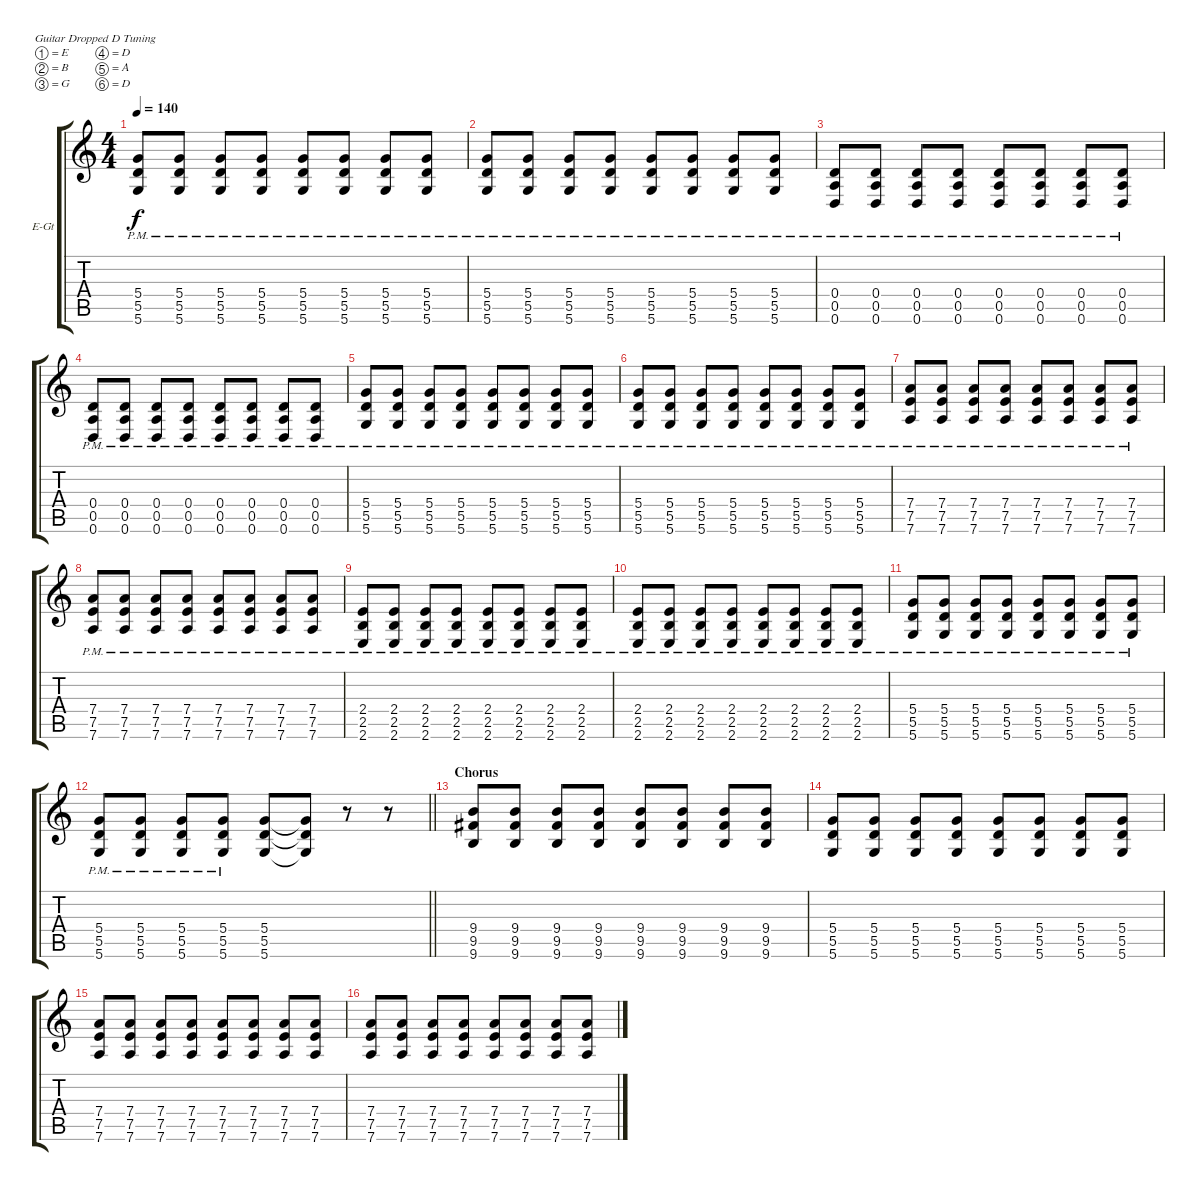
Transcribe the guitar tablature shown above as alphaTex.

\bracketExtendMode groupsimilarinstruments
\firstSystemTrackNameOrientation horizontal
\otherSystemsTrackNameOrientation horizontal
\track ("Rhythm Guitar" "E-Gt") {instrument overdrivenguitar}
\staff {score tabs}
\tuning (E4 B3 G3 D3 A2 D2)
\ts (4 4)
\tempo 140
\clef g2
\ks c
(5.5{pm} 5.6{pm} 5.4{pm}).8{dy f} (5.5{pm} 5.6{pm} 5.4{pm}).8 (5.5{pm} 5.6{pm} 5.4{pm}).8 (5.5{pm} 5.6{pm} 5.4{pm}).8 (5.5{pm} 5.6{pm} 5.4{pm}).8 (5.5{pm} 5.6{pm} 5.4{pm}).8 (5.5{pm} 5.6{pm} 5.4{pm}).8 (5.5{pm} 5.6{pm} 5.4{pm}).8 |
(5.5{pm} 5.6{pm} 5.4{pm}).8 (5.5{pm} 5.6{pm} 5.4{pm}).8 (5.5{pm} 5.6{pm} 5.4{pm}).8 (5.5{pm} 5.6{pm} 5.4{pm}).8 (5.5{pm} 5.6{pm} 5.4{pm}).8 (5.5{pm} 5.6{pm} 5.4{pm}).8 (5.5{pm} 5.6{pm} 5.4{pm}).8 (5.5{pm} 5.6{pm} 5.4{pm}).8 |
(0.5{pm} 0.6{pm} 0.4{pm}).8 (0.5{pm} 0.6{pm} 0.4{pm}).8 (0.5{pm} 0.6{pm} 0.4{pm}).8 (0.5{pm} 0.6{pm} 0.4{pm}).8 (0.5{pm} 0.6{pm} 0.4{pm}).8 (0.5{pm} 0.6{pm} 0.4{pm}).8 (0.5{pm} 0.6{pm} 0.4{pm}).8 (0.5{pm} 0.6{pm} 0.4{pm}).8 |
(0.5{pm} 0.6{pm} 0.4{pm}).8 (0.5{pm} 0.6{pm} 0.4{pm}).8 (0.5{pm} 0.6{pm} 0.4{pm}).8 (0.5{pm} 0.6{pm} 0.4{pm}).8 (0.5{pm} 0.6{pm} 0.4{pm}).8 (0.5{pm} 0.6{pm} 0.4{pm}).8 (0.5{pm} 0.6{pm} 0.4{pm}).8 (0.5{pm} 0.6{pm} 0.4{pm}).8 |
(5.5{pm} 5.6{pm} 5.4{pm}).8 (5.5{pm} 5.6{pm} 5.4{pm}).8 (5.5{pm} 5.6{pm} 5.4{pm}).8 (5.5{pm} 5.6{pm} 5.4{pm}).8 (5.5{pm} 5.6{pm} 5.4{pm}).8 (5.5{pm} 5.6{pm} 5.4{pm}).8 (5.5{pm} 5.6{pm} 5.4{pm}).8 (5.5{pm} 5.6{pm} 5.4{pm}).8 |
(5.5{pm} 5.6{pm} 5.4{pm}).8 (5.5{pm} 5.6{pm} 5.4{pm}).8 (5.5{pm} 5.6{pm} 5.4{pm}).8 (5.5{pm} 5.6{pm} 5.4{pm}).8 (5.5{pm} 5.6{pm} 5.4{pm}).8 (5.5{pm} 5.6{pm} 5.4{pm}).8 (5.5{pm} 5.6{pm} 5.4{pm}).8 (5.5{pm} 5.6{pm} 5.4{pm}).8 |
(7.5{pm} 7.6{pm} 7.4{pm}).8 (7.5{pm} 7.6{pm} 7.4{pm}).8 (7.5{pm} 7.6{pm} 7.4{pm}).8 (7.5{pm} 7.6{pm} 7.4{pm}).8 (7.5{pm} 7.6{pm} 7.4{pm}).8 (7.5{pm} 7.6{pm} 7.4{pm}).8 (7.5{pm} 7.6{pm} 7.4{pm}).8 (7.5{pm} 7.6{pm} 7.4{pm}).8 |
(7.5{pm} 7.6{pm} 7.4{pm}).8 (7.5{pm} 7.6{pm} 7.4{pm}).8 (7.5{pm} 7.6{pm} 7.4{pm}).8 (7.5{pm} 7.6{pm} 7.4{pm}).8 (7.5{pm} 7.6{pm} 7.4{pm}).8 (7.5{pm} 7.6{pm} 7.4{pm}).8 (7.5{pm} 7.6{pm} 7.4{pm}).8 (7.5{pm} 7.6{pm} 7.4{pm}).8 |
(2.5{pm} 2.6{pm} 2.4{pm}).8 (2.5{pm} 2.6{pm} 2.4{pm}).8 (2.5{pm} 2.6{pm} 2.4{pm}).8 (2.5{pm} 2.6{pm} 2.4{pm}).8 (2.5{pm} 2.6{pm} 2.4{pm}).8 (2.5{pm} 2.6{pm} 2.4{pm}).8 (2.5{pm} 2.6{pm} 2.4{pm}).8 (2.5{pm} 2.6{pm} 2.4{pm}).8 |
(2.5{pm} 2.6{pm} 2.4{pm}).8 (2.5{pm} 2.6{pm} 2.4{pm}).8 (2.5{pm} 2.6{pm} 2.4{pm}).8 (2.5{pm} 2.6{pm} 2.4{pm}).8 (2.5{pm} 2.6{pm} 2.4{pm}).8 (2.5{pm} 2.6{pm} 2.4{pm}).8 (2.5{pm} 2.6{pm} 2.4{pm}).8 (2.5{pm} 2.6{pm} 2.4{pm}).8 |
(5.5{pm} 5.6{pm} 5.4{pm}).8 (5.5{pm} 5.6{pm} 5.4{pm}).8 (5.5{pm} 5.6{pm} 5.4{pm}).8 (5.5{pm} 5.6{pm} 5.4{pm}).8 (5.4{pm} 5.5{pm} 5.6{pm}).8 (5.4{pm} 5.5{pm} 5.6{pm}).8 (5.4{pm} 5.5{pm} 5.6{pm}).8 (5.4{pm} 5.5{pm} 5.6{pm}).8 |
\barLineRight lightlight
(5.5{pm} 5.6{pm} 5.4{pm}).8 (5.5{pm} 5.6{pm} 5.4{pm}).8 (5.5{pm} 5.6{pm} 5.4{pm}).8 (5.5{pm} 5.6{pm} 5.4{pm}).8 (5.6 5.5 5.4).8 (5.4{t} 5.5{t} 5.6{t}).8 r.8 r.8 |
\section ("" "Chorus")
(9.4 9.5 9.6).8 (9.4 9.5 9.6).8 (9.4 9.5 9.6).8 (9.4 9.5 9.6).8 (9.4 9.5 9.6).8 (9.4 9.5 9.6).8 (9.4 9.5 9.6).8 (9.4 9.5 9.6).8 |
(5.4 5.5 5.6).8 (5.4 5.5 5.6).8 (5.4 5.5 5.6).8 (5.4 5.5 5.6).8 (5.4 5.5 5.6).8 (5.4 5.5 5.6).8 (5.4 5.5 5.6).8 (5.4 5.5 5.6).8 |
(7.4 7.5 7.6).8 (7.4 7.5 7.6).8 (7.4 7.5 7.6).8 (7.4 7.5 7.6).8 (7.4 7.5 7.6).8 (7.4 7.5 7.6).8 (7.4 7.5 7.6).8 (7.4 7.5 7.6).8 |
(7.4 7.5 7.6).8 (7.4 7.5 7.6).8 (7.4 7.5 7.6).8 (7.4 7.5 7.6).8 (7.4 7.5 7.6).8 (7.4 7.5 7.6).8 (7.4 7.5 7.6).8 (7.4 7.5 7.6).8
